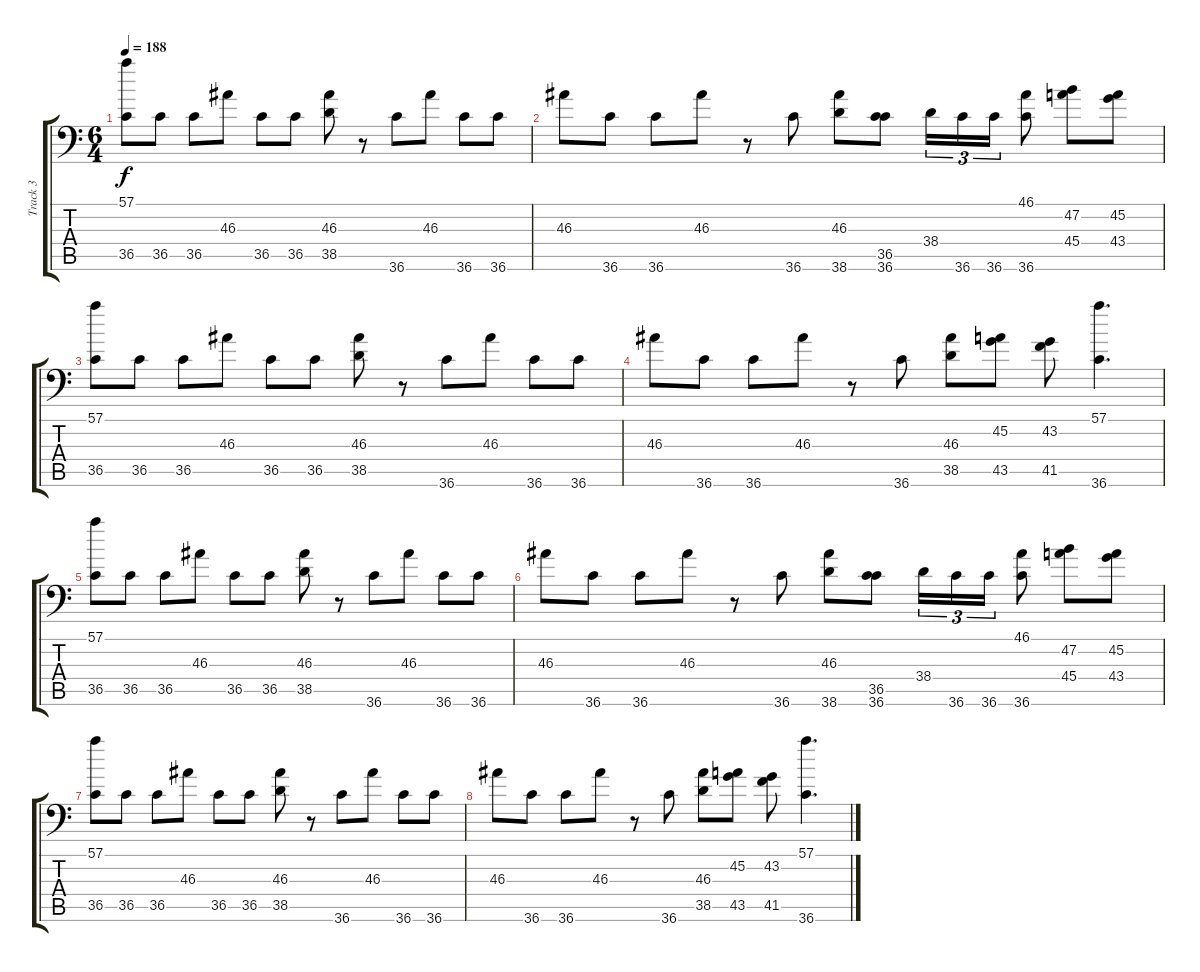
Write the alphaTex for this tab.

\track ("Track 3" "Track 3") {instrument acousticgrandpiano}
\staff {score tabs}
\tuning (C-1 C-1 C-1 C-1 C-1 C-1) {hide}
\ts (6 4)
\tempo 188
\clef f4
\ks c
(57.1 36.5).8{dy f} 36.5.8 36.5.8 46.3.8 36.5.8 36.5.8 (46.3 38.5).8 r.8 36.6.8 46.3.8 36.6.8 36.6.8 |
46.3.8 36.6.8 36.6.8 46.3.8 r.8 36.6.8 (46.3 38.6).8 (36.5 36.6).8 38.4.16{tu (3 2)} 36.6.16{tu (3 2)} 36.6.16{tu (3 2)} (46.1 36.6).8 (47.2 45.4).8 (45.2 43.4).8 |
(57.1 36.5).8 36.5.8 36.5.8 46.3.8 36.5.8 36.5.8 (46.3 38.5).8 r.8 36.6.8 46.3.8 36.6.8 36.6.8 |
46.3.8 36.6.8 36.6.8 46.3.8 r.8 36.6.8 (46.3 38.5).8 (45.2 43.5).8 (43.2 41.5).8 (57.1 36.6).4{d} |
(57.1 36.5).8 36.5.8 36.5.8 46.3.8 36.5.8 36.5.8 (46.3 38.5).8 r.8 36.6.8 46.3.8 36.6.8 36.6.8 |
46.3.8 36.6.8 36.6.8 46.3.8 r.8 36.6.8 (46.3 38.6).8 (36.5 36.6).8 38.4.16{tu (3 2)} 36.6.16{tu (3 2)} 36.6.16{tu (3 2)} (46.1 36.6).8 (47.2 45.4).8 (45.2 43.4).8 |
(57.1 36.5).8 36.5.8 36.5.8 46.3.8 36.5.8 36.5.8 (46.3 38.5).8 r.8 36.6.8 46.3.8 36.6.8 36.6.8 |
46.3.8 36.6.8 36.6.8 46.3.8 r.8 36.6.8 (46.3 38.5).8 (45.2 43.5).8 (43.2 41.5).8 (57.1 36.6).4{d}
